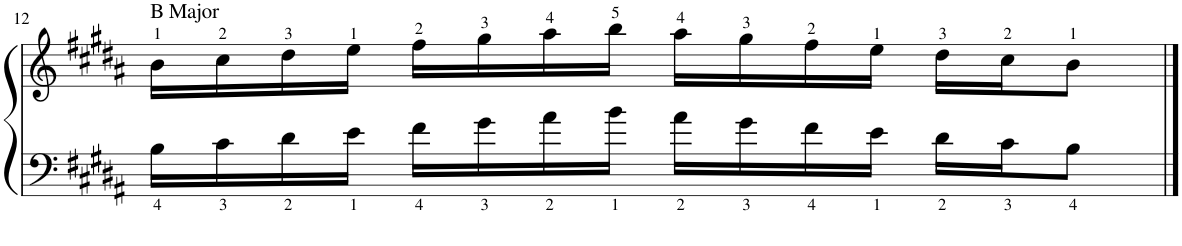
**kern	**kern
*part1	*part1
*staff2	*staff1
*I"Piano	*
*I'Pno.	*
!!LO:PB:g=z
*clefF4	*clefG2
*k[f#c#g#d#a#]	*k[f#c#g#d#a#]
*M4/4	*M4/4
=12	=12
!	!LO:TX:a:t=B Major
16B\LL	16b\LL
16c#\	16cc#\
16d#\	16dd#\
16e\JJ	16ee\JJ
16f#\LL	16ff#\LL
16g#\	16gg#\
16a#\	16aa#\
16b\JJ	16bb\JJ
16a#\LL	16aa#\LL
16g#\	16gg#\
16f#\	16ff#\
16e\JJ	16ee\JJ
16d#\LL	16dd#\LL
16c#\J	16cc#\J
8B\J	8b\J
==	==
*-	*-
